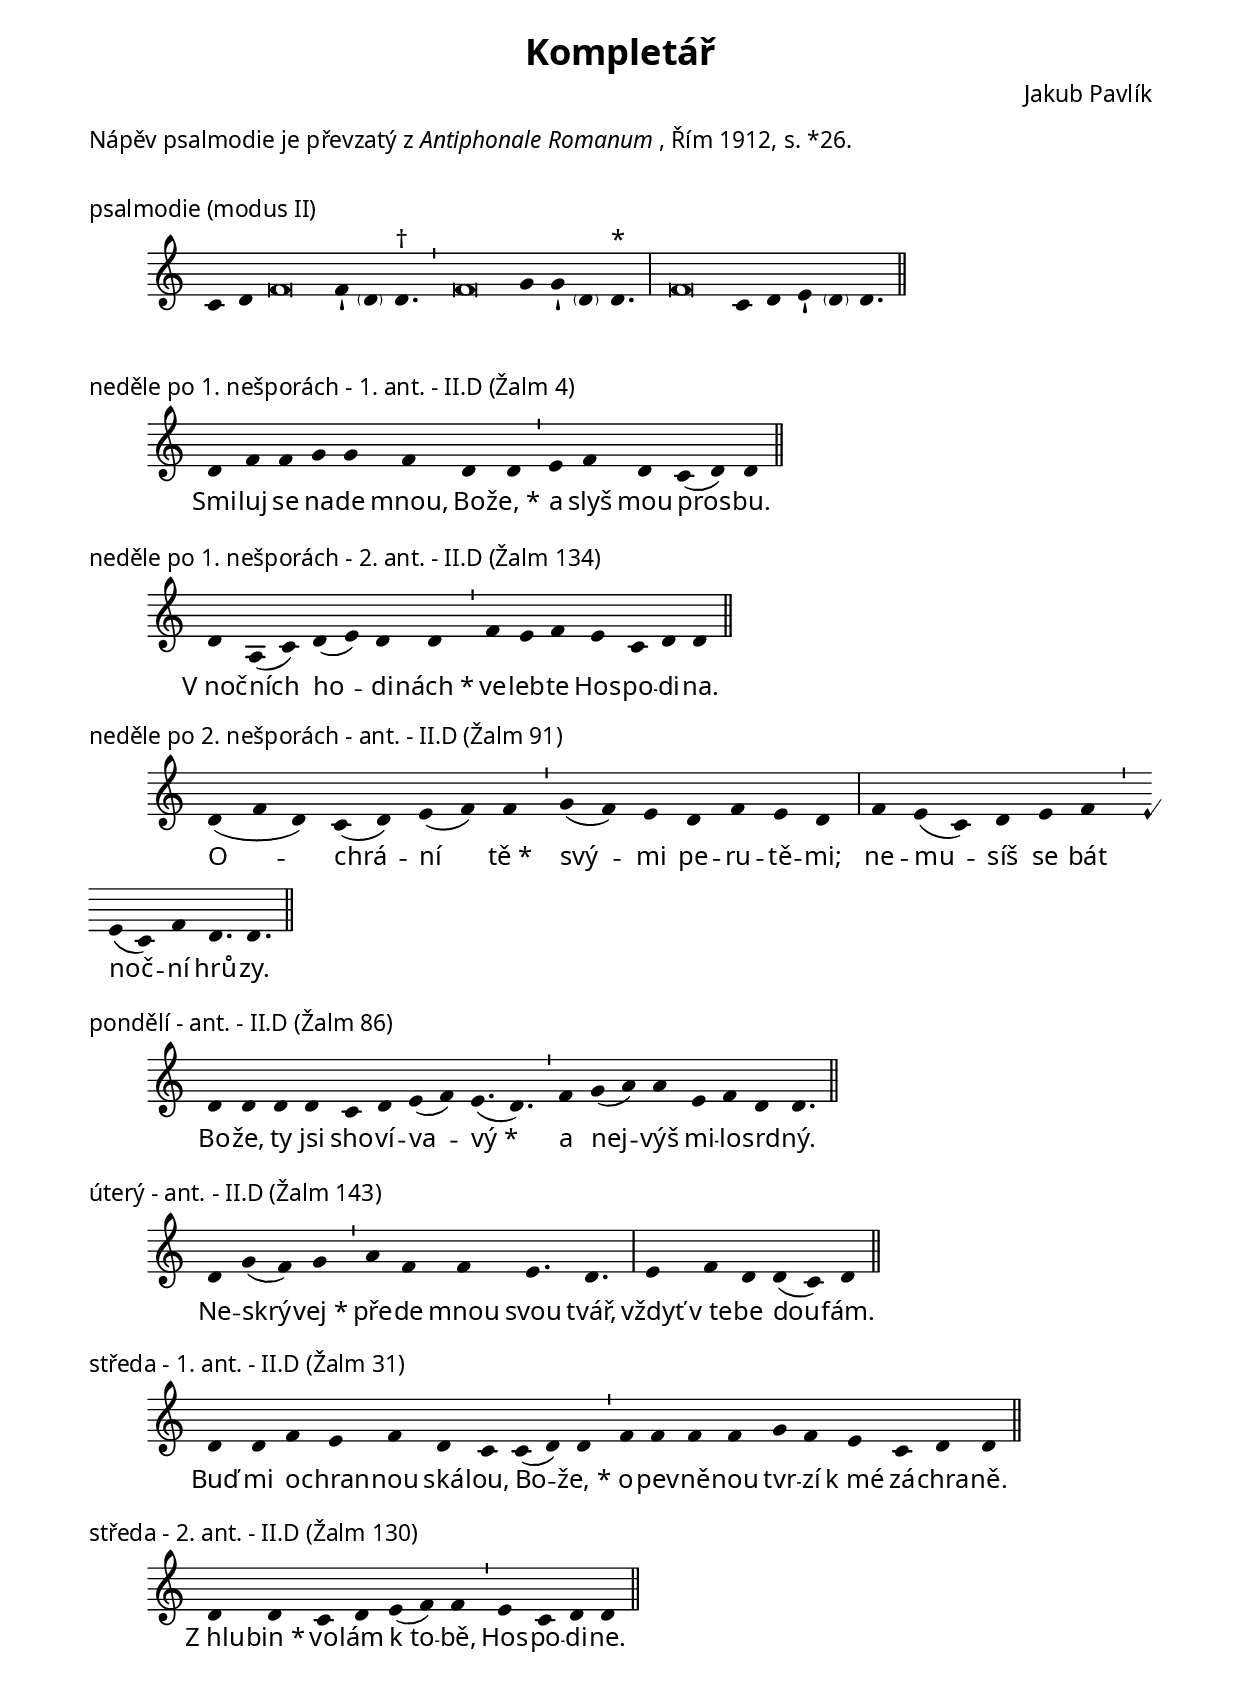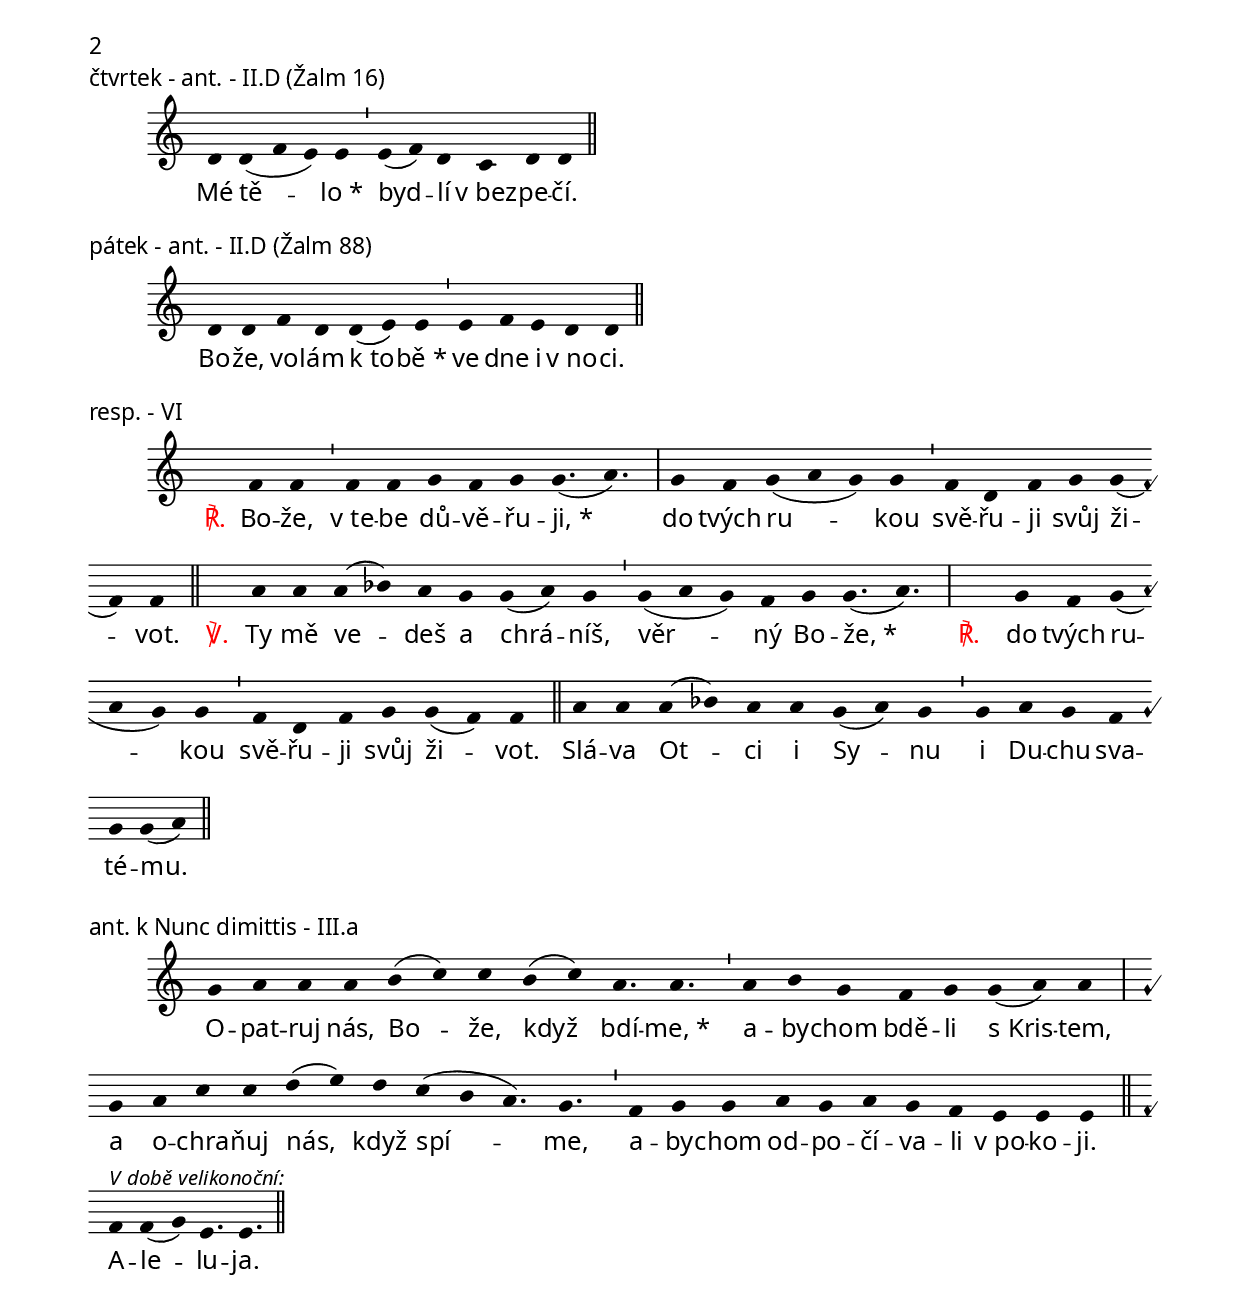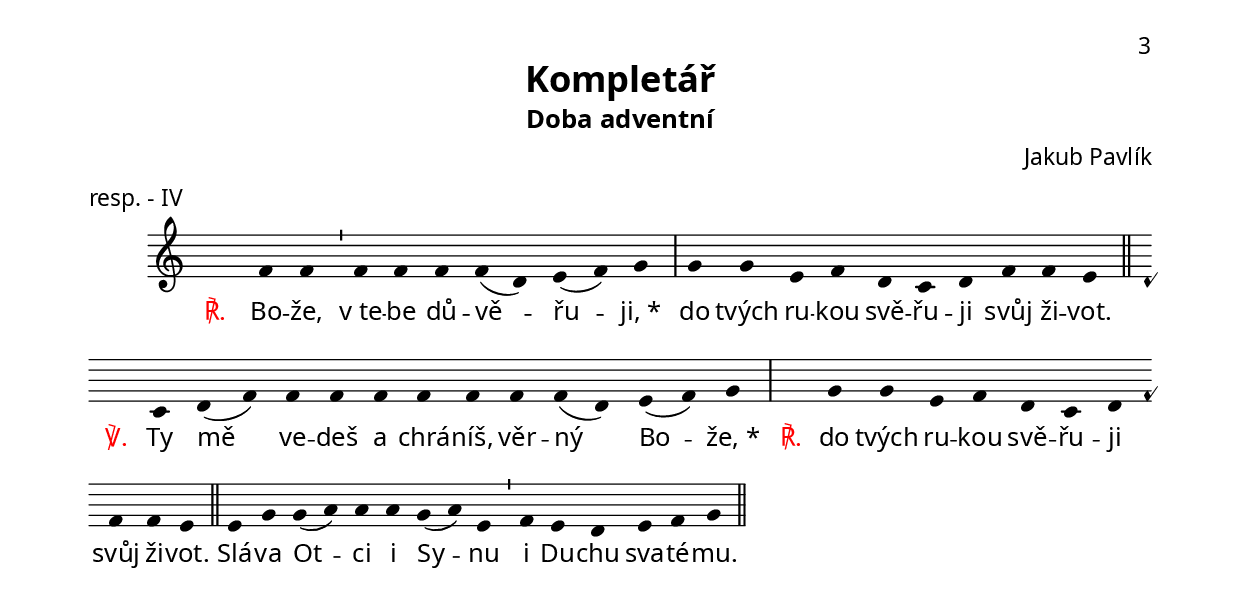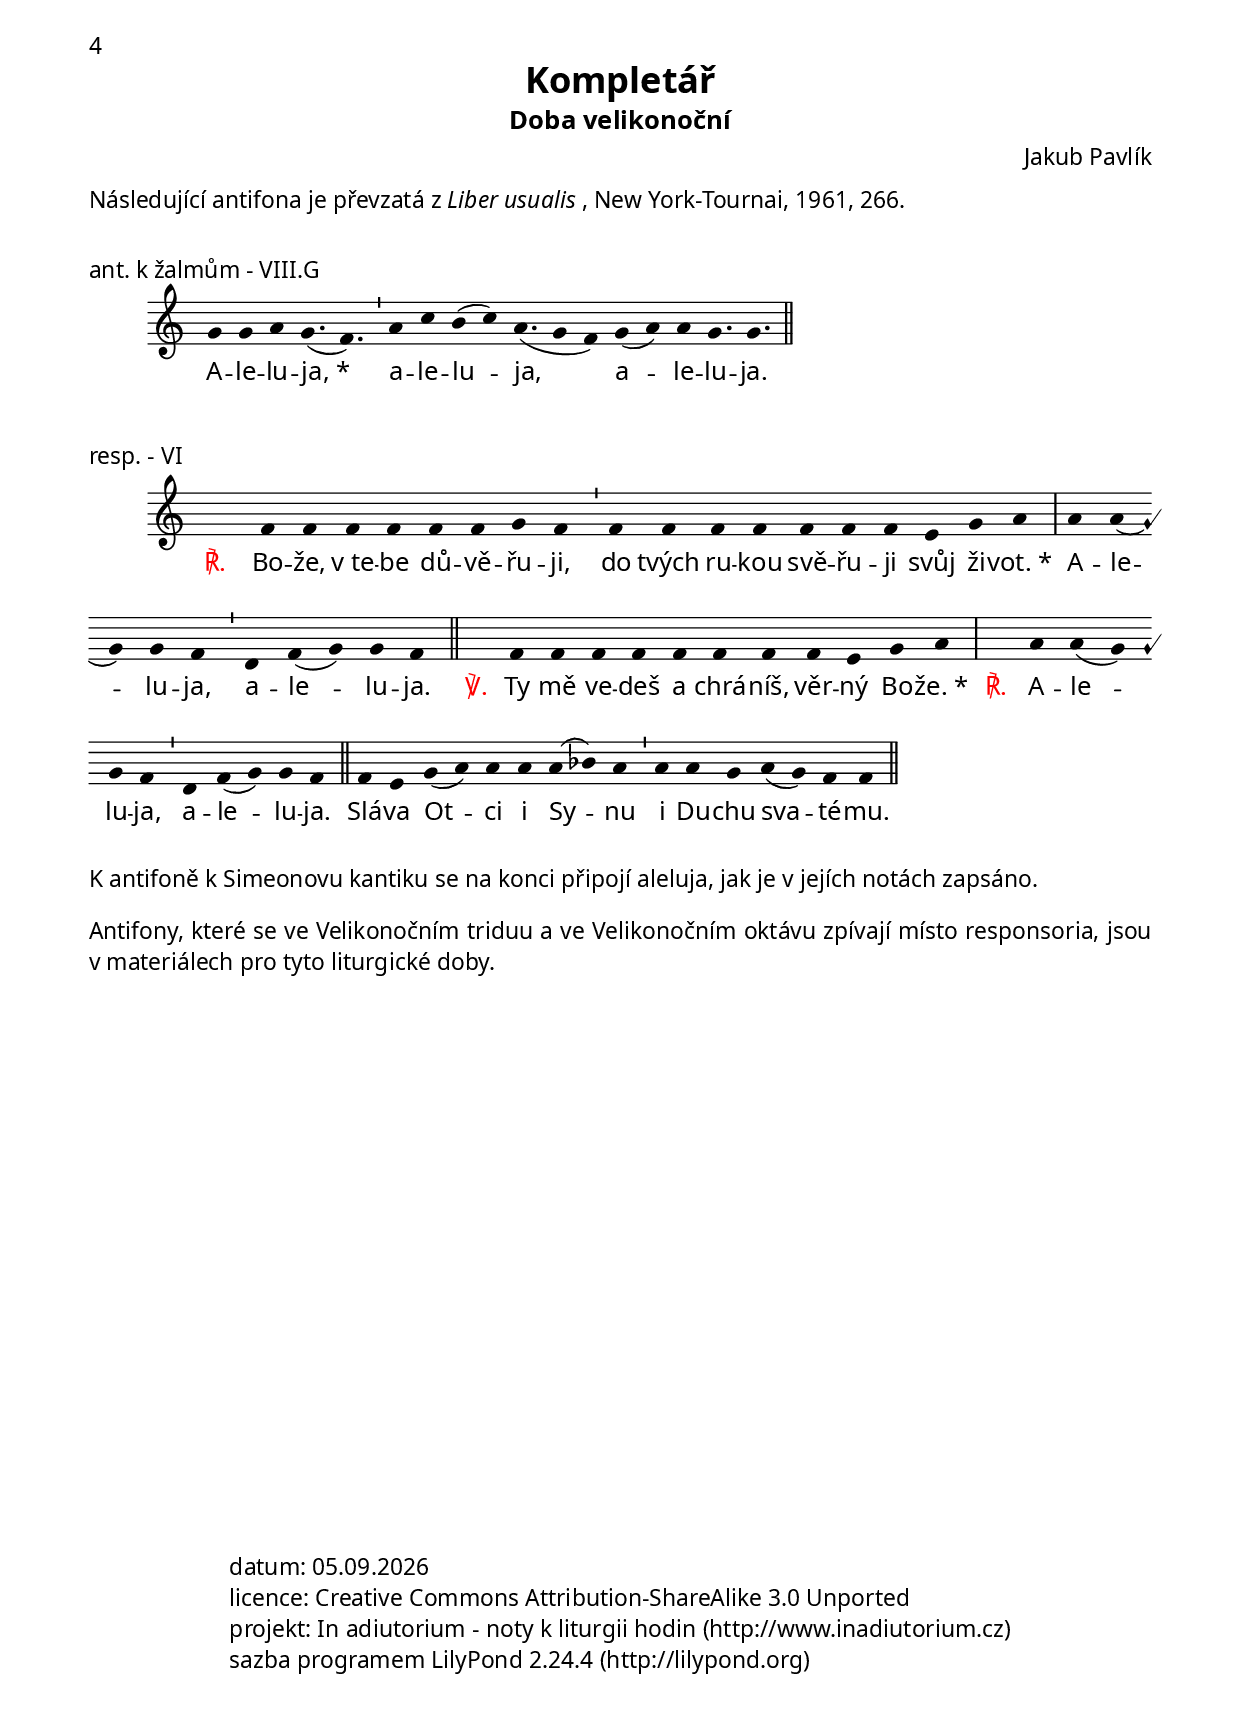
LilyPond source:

\version "2.19.4"

\header {
  title = "Kompletář"
  composer = "Jakub Pavlík"
}

\include "spolecne.ly"
\include "dilyresponsorii.ly"

\paper {
  ragged-bottom=##f
  ragged-last-bottom=##t
  
  % kvuli poznamce na zacatku, aby se k ni neprilepil titulek prvni antifony
  markup-markup-spacing #'minimum-distance = #5
}

\markup {
  \wordwrap {
    Nápěv psalmodie je převzatý z \italic{Antiphonale Romanum}, Řím 1912, s. *26.
  }
}

\score {
  \relative c' {
    \choralniRezim
    
    c d f\breve f4-! \parenthesize d d4.^\markup\large\Dagger \barMin
    f\breve g4 g-! \parenthesize d d4.^\markup\large{*} \barMax
    f\breve c4 d e-! \parenthesize d d4. \barFinalis
  }
  \header {
    quid = "psalmodie"
    modus = "II"
    differentia = ""
    piece = "psalmodie (modus II)"
    id = "psalmodie"
  }
}

%{
\score {
  \relative c' {
    \choralniRezim
    
    c d f\breve f4-! \parenthesize d d4. \mark\markup\large\Dagger \barMin
    f\breve g4 g-! \parenthesize d d4. \mark\markup\large{*} \barMax 
    f\breve c4 d e-! \parenthesize d d4. \barFinalis
  }
  \header {
    quid = "psalmodie"
    modus = "II"
    differentia = ""
    piece = "psalmodie (modus II)"
    id = "psalmodie-proantifonar"
  }
  \layout{
    indent = 0\cm
  }
}
%}

\score {
  \relative c' {
    \choralniRezim

    d4 f f g g f d d \barMin e f d c( d) d \barFinalis
  }
  \addlyrics {
    Smi -- luj se na -- de mnou, Bo -- že,_* a slyš mou pros -- bu.
  }
  \header {
    quid = "neděle po 1. nešporách - 1. ant."
    quidbreve = "1. ant."
    modus = "II"
    differentia = "D"
    psalmus = "Žalm 4"
    id = "nei1"
    piece = \markup\sestavTitulek
  }
}

\score {
  \relative c' {
    \choralniRezim
    d4 a( c) d( e) d d \barMin
    f4 e f e c d d4 \barFinalis
  }
  \addlyrics {
    V_noč -- ních ho -- di -- nách_* ve -- leb -- te Hos -- po -- di -- na.
  }
  \header {
    quid = "neděle po 1. nešporách - 2. ant."
    quidbreve = "2. ant."
    modus = "II"
    differentia = "D"
    psalmus = "Žalm 134"
    piece = \markup\sestavTitulek
    id = "nei2"
  }
}

\score {
  \relative c' {
    \choralniRezim
    d4( f d) c( d) e( f) f \barMin
    g( f) e d f e d \barMax
    f e( c) d e f \barMin
    e( c) f d4. d4. \barFinalis
  }
  \addlyrics {
    O -- chrá -- ní tě_* svý -- mi pe -- ru -- tě -- mi;
    ne -- mu -- síš se bát noč -- ní hrů -- zy.
  }
  \header {
    quid = "neděle po 2. nešporách - ant."
    quidbreve = "ant."
    modus = "II"
    differentia = "D"
    psalmus = "Žalm 91"
    piece = \markup\sestavTitulek
    id = "neii"
  }
}

\score {
  \relative c' {
    \choralniRezim
    d4 d d d c d e( f) e4.( d) \barMin f4 g( a) a e f d d4. \barFinalis
  }
  \addlyrics {
    Bo -- že, ty jsi sho -- ví -- va -- vý_* a nej -- výš mi -- lo -- srd -- ný.
  }
  \header {
    quid = "pondělí - ant."
    quidbreve = "ant."
    modus = "II"
    differentia = "D"
    piece = \markup\sestavTitulek
    psalmus = "Žalm 86"
    id = "po"
  }
}

\score {
  \relative c' {
    \choralniRezim
    d4 g( f) g \barMin a f f e4. d \barMax
    e4 f d d( c) d \barFinalis
  }
  \addlyrics {
    Ne -- skrý -- vej_* pře -- de mnou svou tvář,
    vždyť v_te -- be dou -- fám.
  }
  \header {
    quid = "úterý - ant."
    quidbreve = "ant."
    modus = "II"
    differentia = "D"
    psalmus = "Žalm 143"
    piece = \markup\sestavTitulek
    id = "ut"
  }
}

\score {
  \relative c' {
    \choralniRezim
    d4 d f e f d c c( d) d \barMin
    f f f f g f e c d d \barFinalis
  }
  \addlyrics {
    Buď mi o -- chran -- nou ská -- lou, Bo -- že,_*
    o -- pev -- ně -- nou tvr -- zí k_mé zá -- chra -- ně.
  }
  \header {
    quid = "středa - 1. ant."
    quidbreve = "1. ant."
    modus = "II"
    differentia = "D"
    psalmus = "Žalm 31"
    piece = \markup\sestavTitulek
    id = "st1"
  }
}

\score {
  \relative c' {
    \choralniRezim
    d4 d c d e( f) f \barMin
    e c d d \barFinalis
  }
  \addlyrics {
    Z_hlu -- bin_* vo -- lám k_to -- bě, Hos -- po -- di -- ne.
  }
  \header {
    quid = "středa - 2. ant."
    quidbreve = "2. ant."
    modus = "II"
    differentia = "D"
    psalmus = "Žalm 130"
    piece = \markup\sestavTitulek
    id = "st2"
  }
}

\pageBreak % ZLOM

\score {
  \relative c' {
    \choralniRezim
    d4 d( f e) e \barMin e( f) d c d d \barFinalis
  }
  \addlyrics {
    Mé tě -- lo_* byd -- lí v_bez -- pe -- čí.
  }
  \header {
    quid = "čtvrtek - ant."
    quidbreve = "ant."
    modus = "II"
    differentia = "D"
    psalmus = "Žalm 16"
    piece = \markup\sestavTitulek
    id = "ct"
  }
}

\score {
  \relative c' {
    \choralniRezim
    d4 d f d d( e) e \barMin e f e d d \barFinalis
  }
  \addlyrics {
    Bo -- že, vo -- lám k_to -- bě_* ve dne i v_no -- ci.
  }
  \header {
    quid = "pátek - ant."
    quidbreve = "ant."
    modus = "II"
    differentia = "D"
    psalmus = "Žalm 88"
    piece = \markup\sestavTitulek
    id = "pa"
  }
}

\score {
  \relative c' {
    \choralniRezim
    
    % R
    \neviditelna f
    f4 f \barMin f f g f g g4.( a) \barMax
    g4 f g( a g) g \barMin f d f g g( f) f \barFinalis
    % V
    \neviditelna a
    a4 a a( bes) a g g( a) g \barMin g( a g) f g g4.( a) \barMax
    % R
    \neviditelna g
    g4 f g( a g) g \barMin f d f g g( f) f \barFinalis
    % Slava
    \respVIdoxologie \barFinalis
  }
  \addlyrics {
    \Response Bo -- že, v_te -- be dů -- vě -- řu -- ji,_*
    do tvých ru -- kou svě -- řu -- ji svůj ži -- vot.
    \Verse Ty mě ve -- deš a chrá -- níš, věr -- ný Bo -- že,_*
    \Response do tvých ru -- kou svě -- řu -- ji svůj ži -- vot.
    \textRespDoxologie
  }
  \header {
    quid = "resp."
    modus = "VI"
    piece = \markup {\sestavTitulekResp}
    id = "resp"
  }
}

\score {
  \relative c'' {
    \choralniRezim
    g4 a a a b( c) c b( c) a4. a \barMin
    a4 b g f g g( a) a \barMax
    g a c c d( e) d c( b a4.) g \barMin
    f4 g g a g a g f e e e \barFinalis
    f^\rubrVelikAleluja f( g) e4. e \barFinalis
  }
  \addlyrics {
    O -- pat -- ruj nás, Bo -- že, když bdí -- me,_*
    a -- by -- chom bdě -- li s_Kris -- tem,
    a o -- chra -- ňuj nás, když spí -- me,
    a -- by -- chom od -- po -- čí -- va -- li v_po -- ko -- ji.
    A -- le -- lu -- ja.
  }
  \header {
    quid = "ant. k Nunc dimittis"
    quidbreve = "ant."
    modus = "III"
    differentia = "a" 
    psalmus = "Nunc dimittis"
    piece = \markup {\sestavTitulekBezZalmu}
    id = "sim"
  }
}

\bookpart {
  \header {
    subtitle = "Doba adventní"
  }
  
  \score {
    \relative c' {
      \choralniRezim
      
      % R
      \neviditelna f
      f4 f \barMin f f f f( d) e( f) g \barMax
      g g e f d c d f f e \barFinalis
      % V
      \neviditelna d
      c d( f) f f f f f f f( d) e( f) g \barMax
      % R
      \neviditelna g
      g g e f d c d f f e \barFinalis
      % Slava
      \respIVdoxologie \barFinalis
    }
    \addlyrics {
      \Response Bo -- že, v_te -- be dů -- vě -- řu -- ji,_*
      do tvých ru -- kou svě -- řu -- ji svůj ži -- vot.
      \Verse Ty mě ve -- deš a chrá -- níš, věr -- ný Bo -- že,_*
      \Response do tvých ru -- kou svě -- řu -- ji svůj ži -- vot.
      \textRespDoxologie
    }
    \header {
      quid = "resp."
      modus = "IV"
      piece = \markup {\sestavTitulekResp}
      id = "resp-adv"
    }
  }
}
  
\bookpart {
  \header {
    subtitle = "Doba velikonoční" 
  }
  
  % Tato cast obsahuje mene not a proto je lepsi, aby se, narozdil
  % od prvni casti, noty neroztahovaly na celou stranku, ale byly
  % nakupene nahore:
  \paper {
    ragged-bottom=##f
    ragged-last-bottom=##t
  }
  
  \markup {Následující antifona je převzatá z \italic{Liber usualis}, New York-Tournai, 1961, 266.}
  
  \score {
    \relative c'' {
      \choralniRezim
      g4 g a g4.( f) \barMin
      a4 c b( c) a4.( g4 f)
      g( a) a g4. g \barFinalis
    }
    \addlyrics {
      A -- le -- lu -- ja,_*
      a -- le -- lu -- ja,
      a -- le -- lu -- ja.
    }
    \header {
      quid = "ant. k žalmům"
      quidbreve = "ant."
      modus = "VIII"
      differentia = "G" 
      psalmus = ""
      id = "pasch"
      piece = \markup {\sestavTitulekBezZalmu}
      fons = "Liber usualis, New York-Tournai, 1961, 266."
    }
  }
  
  \score {
    \relative c' {
      \choralniRezim
      
      % R
      \neviditelna f
      f4 f f f f f g f \barMin
      f f f f f f f e g a \barMax
      \respVIalelujaResponsum \barFinalis
      % V
      \neviditelna f
      f4 f f f f f f f e g a \barMax
      % R
      \neviditelna a
      \respVIalelujaResponsum \barFinalis
      % Slava
      \respVIalelujaDoxologie \barFinalis
    }
    \addlyrics {
      \Response Bo -- že, v_te -- be dů -- vě -- řu -- ji,
      do tvých ru -- kou svě -- řu -- ji svůj ži -- vot._* \textRespAleluja
      \Verse Ty mě ve -- deš a chrá -- níš, věr -- ný Bo -- že._*
      \Response \textRespAleluja
      \textRespDoxologie
    }
    \header {
      quid = "resp."
      modus = "VI"
      id = "paschresp"
      piece = \markup {\sestavTitulekResp}
    }
  }
  
  \markup\justify {K antifoně k Simeonovu kantiku se na konci připojí aleluja,
  jak je v jejích notách zapsáno.}
  
  \markup\justify {Antifony, které se ve Velikonočním triduu
  a ve Velikonočním oktávu zpívají místo responsoria, jsou
  "v materiálech" pro tyto liturgické doby.}
}